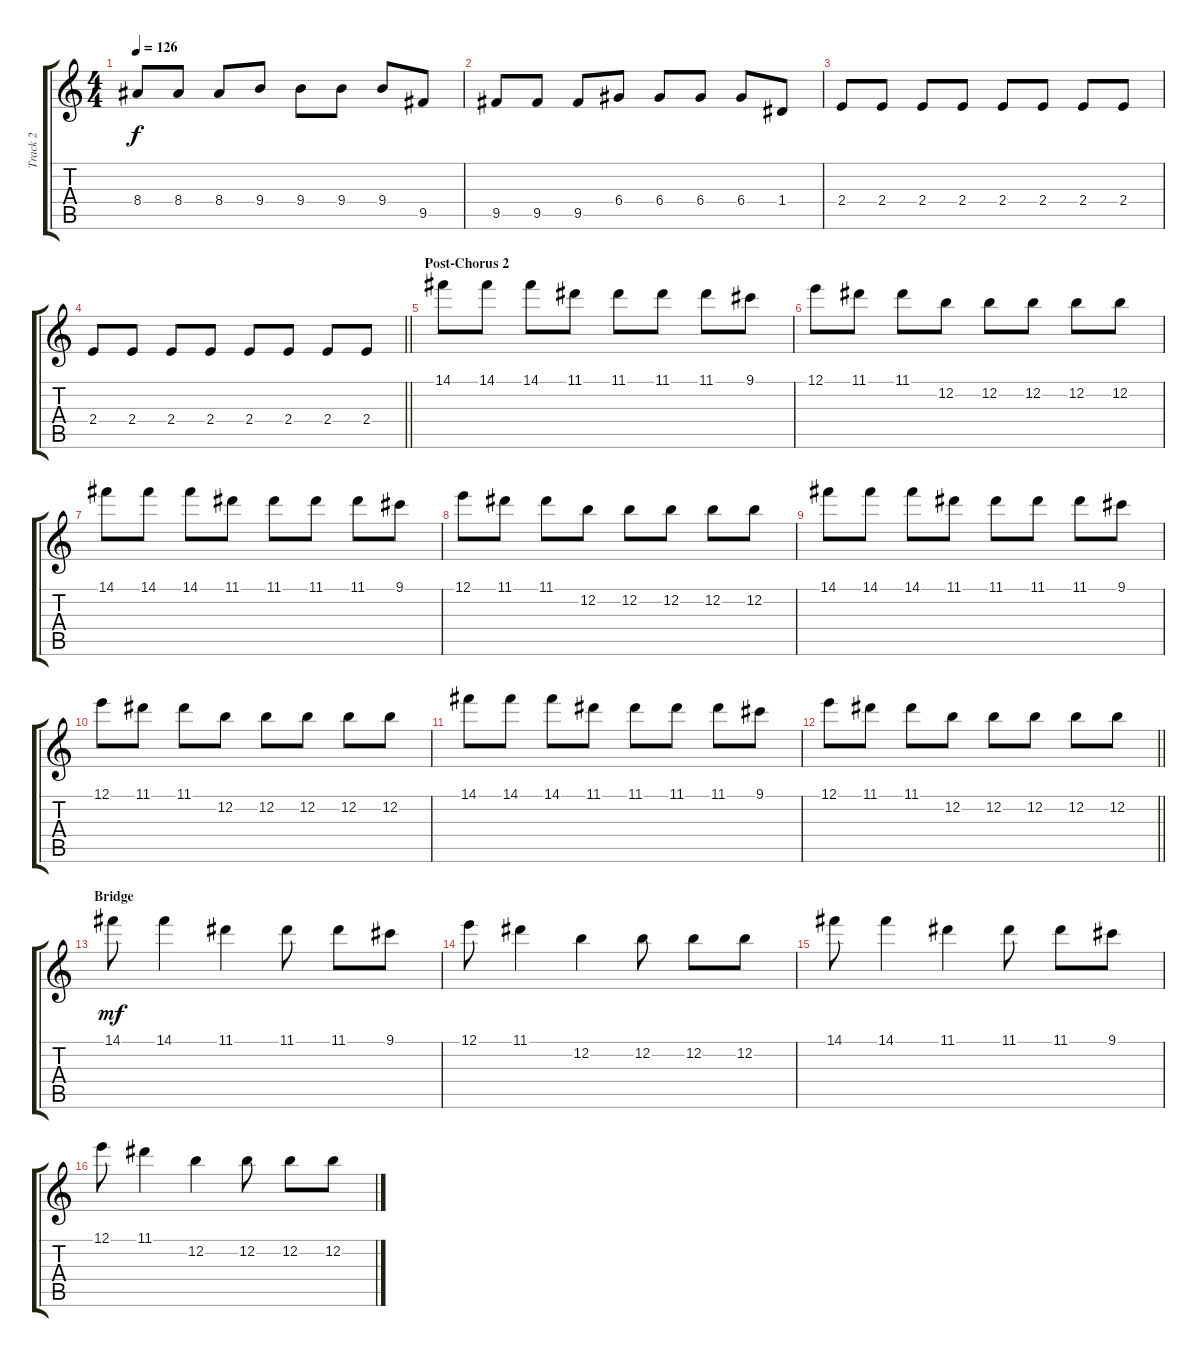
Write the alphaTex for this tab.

\track ("Track 2" "Track 2") {instrument electricguitarclean}
\staff {score tabs}
\tuning (E4 B3 G3 D3 A2 D2) {hide}
\ts (4 4)
\tempo 126
\clef g2
\ks c
8.4.8{dy f} 8.4.8 8.4.8 9.4.8 9.4.8 9.4.8 9.4.8 9.5.8 |
9.5.8 9.5.8 9.5.8 6.4.8 6.4.8 6.4.8 6.4.8 1.4.8 |
2.4.8 2.4.8 2.4.8 2.4.8 2.4.8 2.4.8 2.4.8 2.4.8 |
\barLineRight lightlight
2.4.8 2.4.8 2.4.8 2.4.8 2.4.8 2.4.8 2.4.8 2.4.8 |
\section ("" "Post-Chorus 2")
14.1.8 14.1.8 14.1.8 11.1.8 11.1.8 11.1.8 11.1.8 9.1.8 |
12.1.8 11.1.8 11.1.8 12.2.8 12.2.8 12.2.8 12.2.8 12.2.8 |
14.1.8 14.1.8 14.1.8 11.1.8 11.1.8 11.1.8 11.1.8 9.1.8 |
12.1.8 11.1.8 11.1.8 12.2.8 12.2.8 12.2.8 12.2.8 12.2.8 |
14.1.8 14.1.8 14.1.8 11.1.8 11.1.8 11.1.8 11.1.8 9.1.8 |
12.1.8 11.1.8 11.1.8 12.2.8 12.2.8 12.2.8 12.2.8 12.2.8 |
14.1.8 14.1.8 14.1.8 11.1.8 11.1.8 11.1.8 11.1.8 9.1.8 |
\barLineRight lightlight
12.1.8 11.1.8 11.1.8 12.2.8 12.2.8 12.2.8 12.2.8 12.2.8 |
\section ("" "Bridge")
14.1.8{dy mf} 14.1.4 11.1.4 11.1.8 11.1.8 9.1.8 |
12.1.8 11.1.4 12.2.4 12.2.8 12.2.8 12.2.8 |
14.1.8 14.1.4 11.1.4 11.1.8 11.1.8 9.1.8 |
12.1.8 11.1.4 12.2.4 12.2.8 12.2.8 12.2.8
